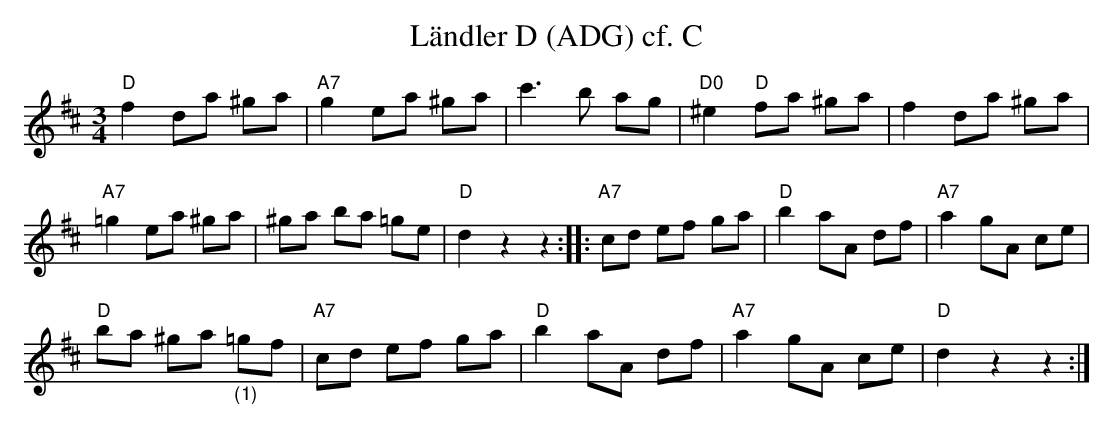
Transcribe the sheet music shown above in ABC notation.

X:1
T:L\"andler D (ADG) cf. C
M:3/4
L:1/8
K:Dmaj%%MIDI gchordon
"D"f2da ^ga | "A7"g2ea ^ga | c'3b ag | "D0"^e2 "D"fa ^ga | f2da ^ga |
"A7"=g2ea ^ga | ^ga ba =ge | "D"d2z2z2 :: "A7"cd ef ga | "D"b2aA df | "A7"a2gA ce |
"D"ba ^ga "_(1)"=gf | "A7"cd ef ga | "D"b2aA df | "A7"a2gA ce | "D"d2z2z2 :|
